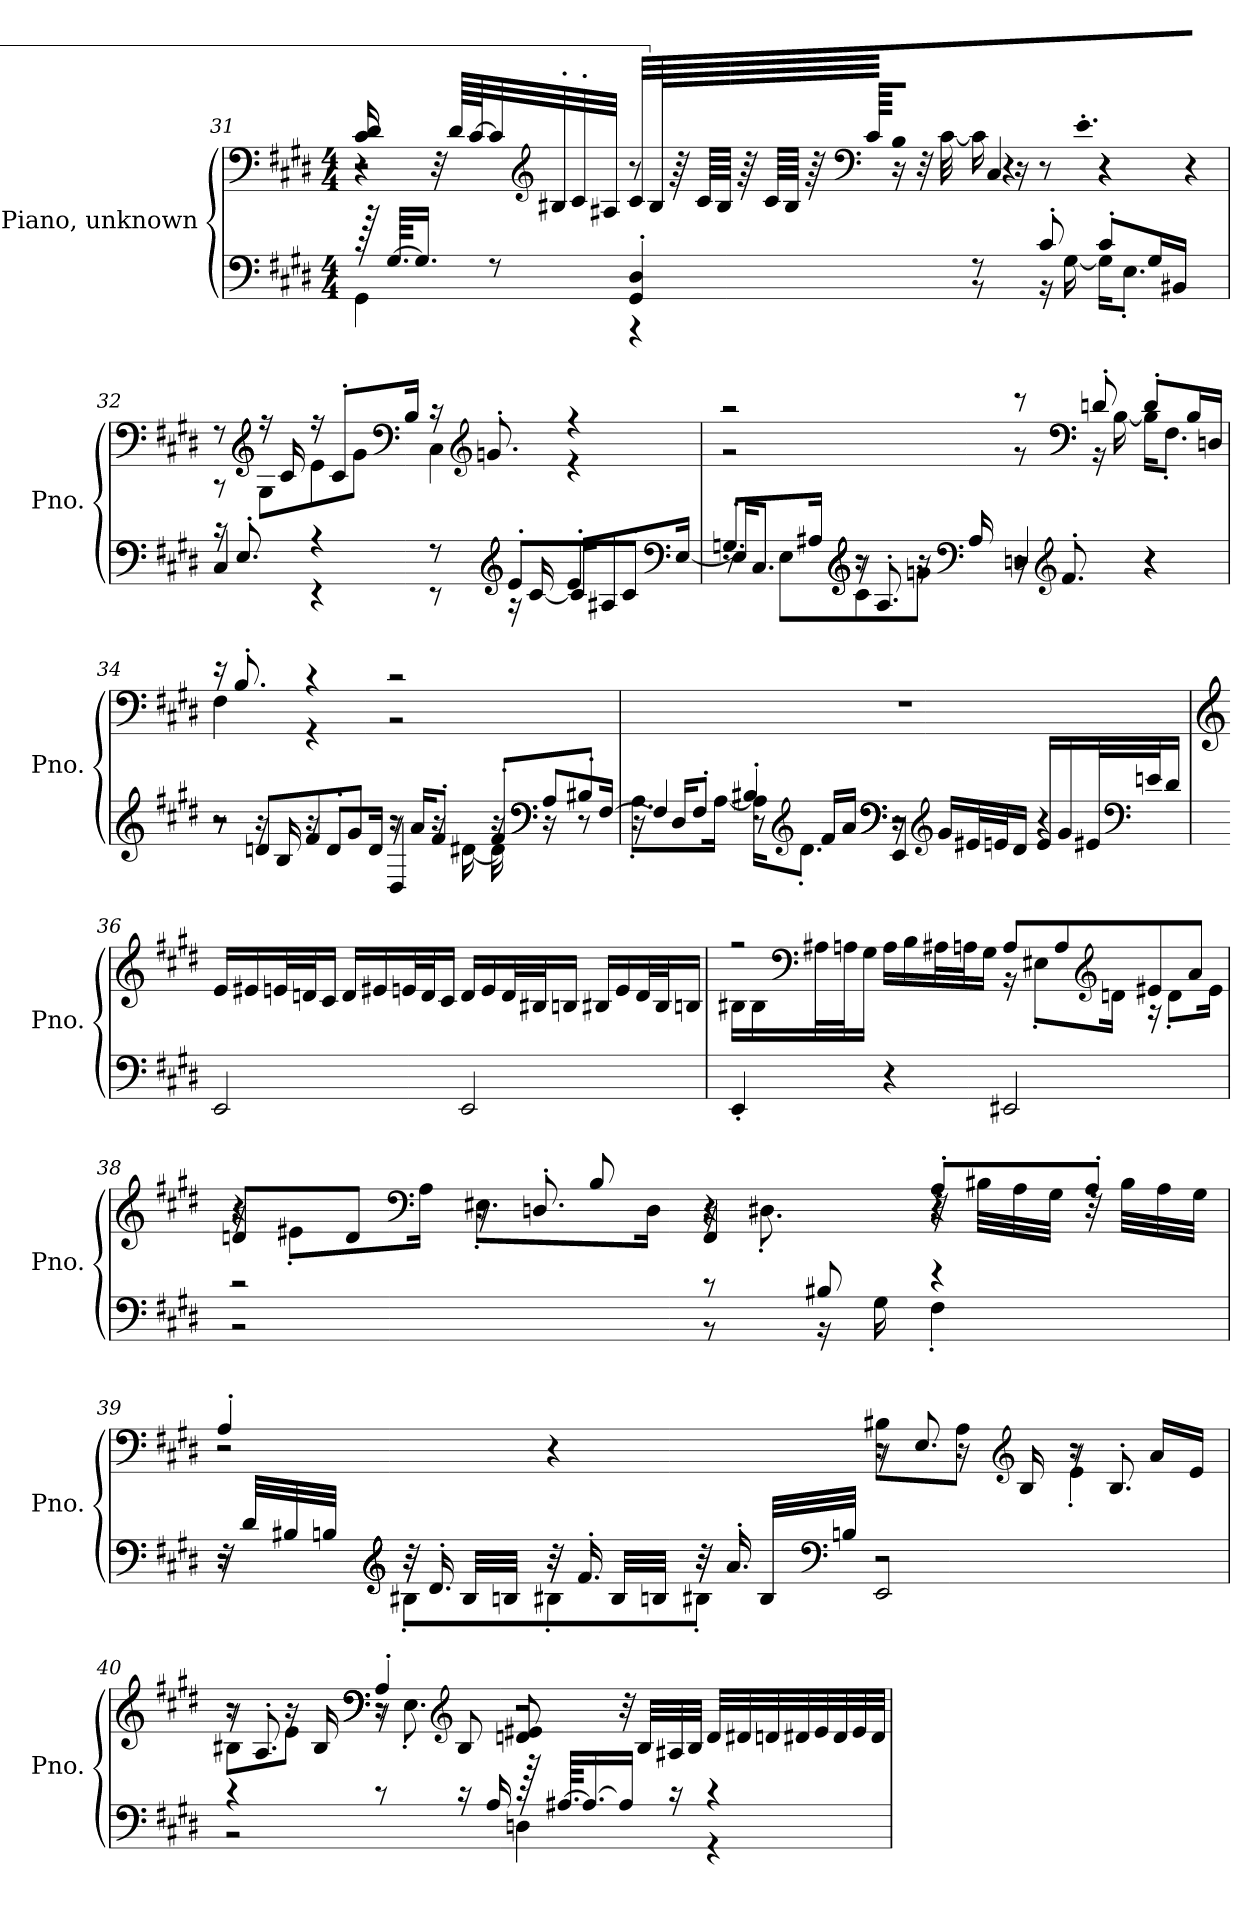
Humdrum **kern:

**kern	**kern
*part1	*part1
*staff2	*staff1
*I"Piano, unknown	*
*I'Pno.	*
!!LO:LB:g=z
*clefF4	*clefF4
*k[f#c#g#d#]	*k[f#c#g#d#]
*M4/4	*M4/4
=31	=31
*^	*^
*	*	*	*^
128r	4GG#\	16c#/ 16d#/	4r	2r
[64.G#/KKLL	.	.	.	.
16.G#/JJ]	.	.	.	.
.	.	32r	.	.
.	.	64d#/LLLL	.	.
.	.	[64c#/J	.	.
8r	.	32c#/]	.	.
*	*	*clefG2	*	*
.	.	32B#X'/	.	.
.	.	32c#'/	.	.
.	.	32A#X/JJJ	.	.
4GG#/' 4D#/'	4r	32c#/LLL	8r	.
.	.	96B#/JJJk	.	.
.	.	96r	.	.
.	.	96c#/LLLL	.	.
.	.	96B#/JJJJ	.	.
.	.	96r	.	.
.	.	96c#/LLLL	.	.
.	.	96B#/JJJJ	.	.
.	.	96r	.	.
*	*	*clefF4	*	*
.	.	96c#/KKKL	.	.
.	.	8B#/J	16r	.
.	.	.	32r	.
.	.	.	[32c#\	.
8r	8r	16r	16c#\]	4C#/
.	.	8.e'/	16r	.
8c#'/	16r	.	8r	.
.	[16G#\	.	.	.
8c#'/L	16G#\KL]	4r	4r	4r
.	8.E'\J	.	.	.
16G#/L	.	.	.	.
16BB#X/JJ	.	.	.	.
*	*	*	*v	*v
!!LO:LB:g=z
=32	=32	=32	=32
16r	4C#/	8r	8r
8.E'/	.	.	.
*	*	*clefG2	*
.	.	16r	8G#\L
.	.	16c#/	.
4r	4r	16r	8e\
.	.	8c#'/L	.
.	.	.	8g#\J
*	*	*clefF4	*
.	.	16B/Jk	.
8r	8r	16r	4C#\
*	*	*clefG2	*
.	.	8.gn'/	.
*clefG2	*	*	*
8e'/L	16r	.	.
.	[16c#/	.	.
8e'/	16c#/KL]	4r	4r
.	8A#X/	.	.
8c#'/J	.	.	.
*clefF4	*	*	*
.	[16E/Jk	.	.
!!LO:LB:g=z	!!
=33	=33	=33	=33
*	*^	*	*
8.Gn'/L	8r	16E/KL]	2r	2r
.	.	8.C#'/J	.	.
.	8E\L	.	.	.
16A#X/Jk	.	.	.	.
*clefG2	*	*	*	*
8r	8c#\	16r	.	.
.	.	8.A#'/	.	.
16r	8gn\J	.	.	.
*clefF4	*	*	*	*
16A#/	.	.	.	.
16r	2r	4Dn/	8r	8r
*clefG2	*	*	*	*
8.f#'/	.	.	.	.
*	*	*	*clefF4	*
.	.	.	8dn'/	16r
.	.	.	.	[16B\
4r	.	4r	8d'/L	16B\KL]
.	.	.	.	8.F#'\J
.	.	.	16B/L	.
.	.	.	16Dn/JJ	.
!!LO:PB:g=z	!!
=34	=34	=34	=34	=34
8r	2r	8r	16r	4F#\
.	.	.	8.B'/	.
16r	.	8dn/L	.	.
16B/	.	.	.	.
16r	.	8f#/	4r	4r
8d'/L	.	.	.	.
.	.	8g#/J	.	.
16d/Jk	.	.	.	.
16r	8r	4D#/	2r	2r
16a/KL	.	.	.	.
8f#'/J	16r	.	.	.
.	[16d#X\	.	.	.
8f#'/L	16d#\]	16r	.	.
*clefF4	*	*	*	*
.	16r	8A/L	.	.
8B#X'/J	8r	.	.	.
.	.	[16F#/Jk	.	.
*	*	*	*v	*v
!!LO:LB:g=z
=35	=35	=35	=35
16r	8.A'\L	4F#/]	1r
16D#/KL	.	.	.
8F#'/J	.	.	.
.	[16A\Jk	.	.
8r	16A\KL]	4B#X'/	.
*clefG2	*	*	*
.	8.d#'\J	.	.
16f#/LL	.	.	.
16a/JJ	.	.	.
*clefF4	*	*	*
16r	2r	4EE/	.
*clefG2	*	*	*
16g#/LL	.	.	.
32e#X/L	.	.	.
32en/J	.	.	.
16d#/JJ	.	.	.
16e/LL	.	4r	.
16g#/	.	.	.
32e#X/L	.	.	.
*clefF4	*	*	*
32en/J	.	.	.
16d#/JJ	.	.	.
*v	*v	*v	*
!!LO:LB:g=z
=36	=36
*	*clefG2
2EE/	16e/LL
.	16e#X/
.	32en/L
.	32dn/J
.	16c#/JJ
.	16d/LL
.	16e#X/
.	32en/L
.	32d/J
.	16c#/JJ
2EE/	16d/LL
.	16e/
.	32d/L
.	32B#X/J
.	16Bn/JJ
.	16B#X/LL
.	16e/
.	32d/L
.	32B#/J
.	16Bn/JJ
!!LO:LB:g=z
=37	=37
*	*^
4EE'/	2r	16B#X\LL
.	.	16B#\
*	*clefF4	*
.	.	32A#X\L
.	.	32An\J
.	.	16G#\JJ
4r	.	16A\LL
.	.	16B#\
.	.	32A#X\L
.	.	32An\J
.	.	16G#\JJ
2EE#X/	8A/L	16r
.	.	8E#X'\L
.	8A/	.
*	*clefG2	*
.	.	16dn\Jk
.	8e#X/	16r
.	.	8d'\L
.	8a/J	.
.	.	16e#\Jk
!!LO:LB:g=z
=38	=38	=38
*^	*	*^
2r	2r	4r	16r	8dn/L
.	.	.	8e#X'\L	.
.	.	.	.	8d/J
*	*	*clefF4	*	*
.	.	.	16A\Jk	.
.	.	8r	8.E#X'\L	16r
.	.	.	.	8.Dn'/
.	.	8B/	.	.
.	.	.	16D\Jk	.
8r	8r	4r	16r	4FF#/
.	.	.	8.D#X'\	.
8B#X/	16r	.	.	.
.	16G#\	.	.	.
4r	4F#'\	8A'/L	32r	4r
.	.	.	32B#X\LLL	.
.	.	.	32A\	.
.	.	.	32G#\JJJ	.
.	.	8A'/J	32r	.
.	.	.	32B#\LLL	.
.	.	.	32A\	.
.	.	.	32G#\JJJ	.
!!LO:LB:g=z	!!	!!
=39	=39	=39	=39	=39
*	*^	*	*	*
8r	8r	32r	4A'/	2r	2r
.	.	32d#/LLL	.	.	.
.	.	32B#X/	.	.	.
.	.	32Bn/JJJ	.	.	.
*clefG2	*	*	*	*	*
32r	8B#X'\L	16r	.	.	.
16.d#'/	.	.	.	.	.
.	.	32B#/LLL	.	.	.
.	.	32Bn/JJJ	.	.	.
32r	8B#X'\	16r	4r	.	.
16.f#'/	.	.	.	.	.
.	.	32B#/LLL	.	.	.
.	.	32Bn/JJJ	.	.	.
32r	8B#X'\J	16r	.	.	.
16.a'/	.	.	.	.	.
.	.	32B#/LLL	.	.	.
*clefF4	*	*	*	*	*
.	.	32Bn/JJJ	.	.	.
2r	2r	2EE/	8r	8B#X\L	16r
.	.	.	.	.	8.E/
.	.	.	16r	8A\J	.
*	*	*	*clefG2	*	*
.	.	.	16B#/	.	.
.	.	.	8r	4e'\	16r
.	.	.	.	.	8.B#'/
.	.	.	16a/LL	.	.
.	.	.	16e/JJ	.	.
*	*v	*v	*	*	*
!!LO:PB:g=z	!!	!!
=40	=40	=40	=40	=40
4r	2r	8r	8B#X\L	16r
.	.	.	.	8.A'/
.	.	16r	8e\J	.
.	.	16B#/	.	.
*	*	*clefF4	*	*
8r	.	8r	16r	4A'/
.	.	.	8.E'\	.
*	*	*clefG2	*	*
16r	.	8B#/	.	.
16A/	.	.	.	.
128r	4Dn\	8dn/ 8e#X/	2r	2r
[64.A#X/KKLL	.	.	.	.
16.A#/_	.	.	.	.
16A#/JJ]	.	32r	.	.
.	.	32B#/LLL	.	.
16r	.	32A#X/	.	.
.	.	32B#/JJJ	.	.
4r	4r	32d/LLL	.	.
.	.	32d#X/	.	.
.	.	32dn/	.	.
.	.	32d#X/	.	.
.	.	32e#/	.	.
.	.	32d#/	.	.
.	.	32e#/	.	.
.	.	32d#/JJJ	.	.
*v	*v	*	*	*
*	*v	*v	*v
=	=
*-	*-
